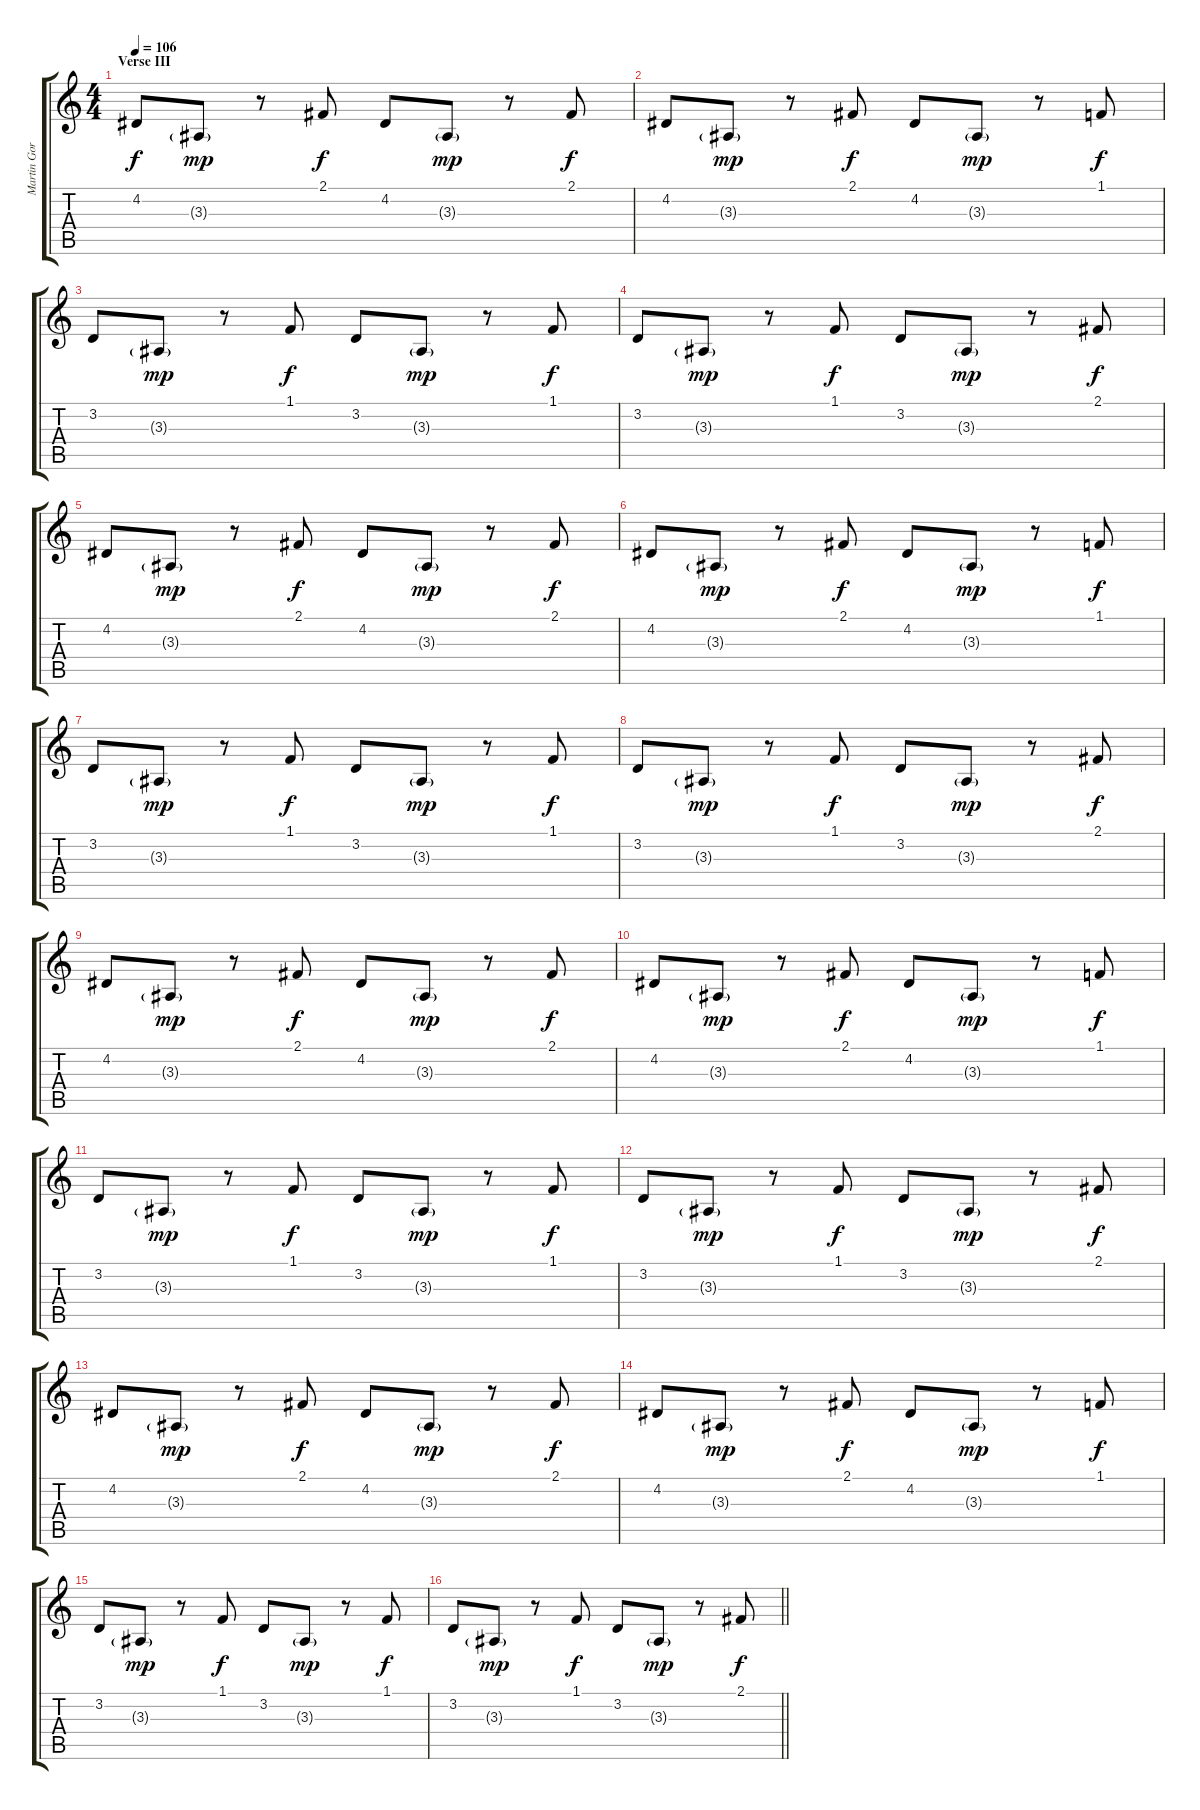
\track ("Martin Gore - Keyboard I" "Martin Gor") {instrument stringensemble1}
\staff {score tabs}
\tuning (E4 B3 G3 D3 A2 E2) {hide}
\ts (4 4)
\section ("" "Verse III")
\tempo 106
\clef g2
\ks c
4.2.8{dy f volume 16} 3.3{g}.8{dy mp} r.8 2.1.8{dy f} 4.2.8 3.3{g}.8{dy mp} r.8 2.1.8{dy f} |
4.2.8 3.3{g}.8{dy mp} r.8 2.1.8{dy f} 4.2.8 3.3{g}.8{dy mp} r.8 1.1.8{dy f} |
3.2.8 3.3{g}.8{dy mp} r.8 1.1.8{dy f} 3.2.8 3.3{g}.8{dy mp} r.8 1.1.8{dy f} |
3.2.8 3.3{g}.8{dy mp} r.8 1.1.8{dy f} 3.2.8 3.3{g}.8{dy mp} r.8 2.1.8{dy f} |
4.2.8 3.3{g}.8{dy mp} r.8 2.1.8{dy f} 4.2.8 3.3{g}.8{dy mp} r.8 2.1.8{dy f} |
4.2.8 3.3{g}.8{dy mp} r.8 2.1.8{dy f} 4.2.8 3.3{g}.8{dy mp} r.8 1.1.8{dy f} |
3.2.8 3.3{g}.8{dy mp} r.8 1.1.8{dy f} 3.2.8 3.3{g}.8{dy mp} r.8 1.1.8{dy f} |
3.2.8 3.3{g}.8{dy mp} r.8 1.1.8{dy f} 3.2.8 3.3{g}.8{dy mp} r.8 2.1.8{dy f} |
4.2.8 3.3{g}.8{dy mp} r.8 2.1.8{dy f} 4.2.8 3.3{g}.8{dy mp} r.8 2.1.8{dy f} |
4.2.8 3.3{g}.8{dy mp} r.8 2.1.8{dy f} 4.2.8 3.3{g}.8{dy mp} r.8 1.1.8{dy f} |
3.2.8 3.3{g}.8{dy mp} r.8 1.1.8{dy f} 3.2.8 3.3{g}.8{dy mp} r.8 1.1.8{dy f} |
3.2.8 3.3{g}.8{dy mp} r.8 1.1.8{dy f} 3.2.8 3.3{g}.8{dy mp} r.8 2.1.8{dy f} |
4.2.8 3.3{g}.8{dy mp} r.8 2.1.8{dy f} 4.2.8 3.3{g}.8{dy mp} r.8 2.1.8{dy f} |
4.2.8 3.3{g}.8{dy mp} r.8 2.1.8{dy f} 4.2.8 3.3{g}.8{dy mp} r.8 1.1.8{dy f} |
3.2.8 3.3{g}.8{dy mp} r.8 1.1.8{dy f} 3.2.8 3.3{g}.8{dy mp} r.8 1.1.8{dy f} |
\barLineRight lightlight
3.2.8 3.3{g}.8{dy mp} r.8 1.1.8{dy f} 3.2.8 3.3{g}.8{dy mp} r.8 2.1.8{dy f}
